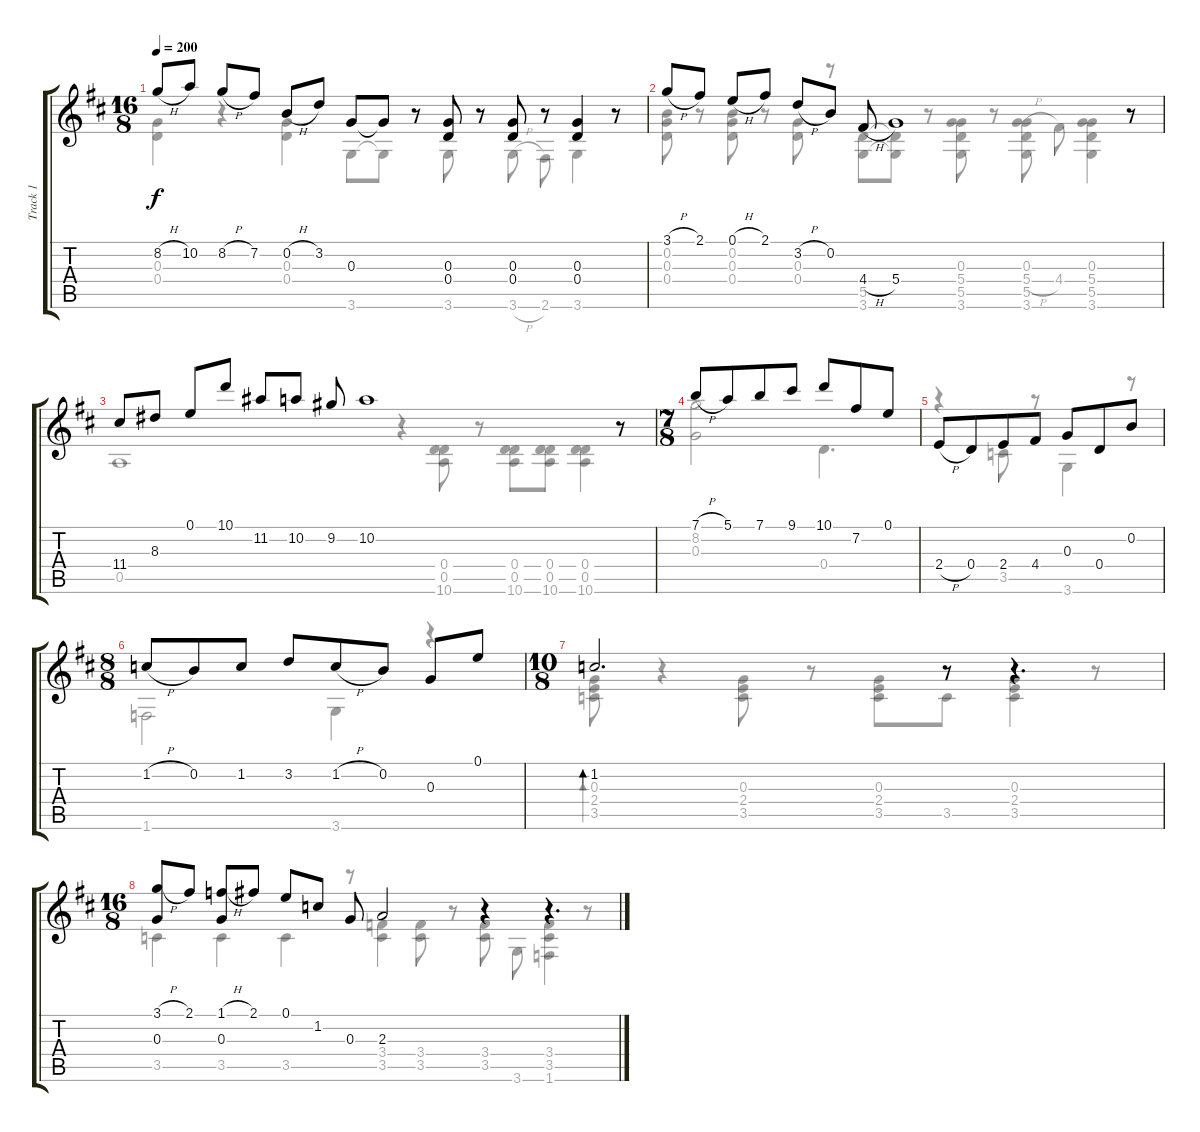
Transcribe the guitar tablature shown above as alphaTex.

\track ("Track 1" "Track 1") {instrument acousticguitarnylon}
\staff {score tabs}
\tuning (E4 B3 G3 D3 A2 E2) {hide}
\voice
\ts (16 8)
\tempo 200
\clef g2
\ks d
8.2{h}.8{dy f} 10.2.8 8.2{h}.8 7.2.8 0.2{h}.8 3.2.8 0.3.8 0.3{t}.8 r.8 (0.3 0.4).8 r.8 (0.3 0.4).8 r.8 (0.3 0.4).4 r.8 |
3.1{h}.8 2.1.8 0.1{h}.8 2.1.8 3.2{h}.8 0.2.8 4.4{h}.8 5.4.1 r.8 |
11.4.8 8.3.8 0.1.8 10.1.8 11.2.8 10.2.8 9.2.8 10.2.1 r.8 |
\ts (7 8)
7.1{h}.8 5.1.8 7.1.8 9.1.8 10.1.8 7.2.8 0.1.8 |
2.4{h}.8 0.4.8 2.4.8 4.4.8 0.3.8 0.4.8 0.2.8 |
\ts (8 8)
1.2{h}.8 0.2.8 1.2.8 3.2.8 1.2{h}.8 0.2.8 0.3.8 0.1.8 |
\ts (10 8)
1.2.2{d bd 120} r.8 r.4{d} |
\ts (16 8)
(3.1{h} 0.3).8 2.1.8 (1.1{h} 0.3).8 2.1.8 0.1.8 1.2.8 0.3.8 2.3.2 r.4 r.4{d}
\voice
\clef g2
\ottava regular
\simile none
\ks d
(0.3 0.4).4{dy f} r.4 (0.3 0.4).4 3.6.8 3.6{t}.8 r.8 3.6.8 r.8 3.6{h}.8 2.6.8 3.6.4 r.8 |
(0.2 0.3 0.4).8 r.8 (0.2 0.3 0.4).8 r.8 (0.3 0.4).8 r.8 (5.5 3.6).8 (5.5{t} 3.6{t}).8 r.8 (0.3 5.4 5.5 3.6).8 r.8 (0.3 5.4{h} 5.5 3.6).8 4.4.8 (0.3 5.4 5.5 3.6).4 r.8 |
0.5.1 r.4 (0.4 0.5 10.6).8 r.8 (0.4 0.5 10.6).8 (0.4 0.5 10.6).8 (0.4 0.5 10.6).4 |
(8.2 0.3).2 0.4.4{d} |
r.4 3.5.8 r.8 3.6.4 r.8 |
1.6.2 3.6.4 r.4 |
(0.3 2.4 3.5).8{bd 120} r.4 (0.3 2.4 3.5).8 r.8 (0.3 2.4 3.5).8 3.5.8 (0.3 2.4 3.5).4 r.8 |
3.5.4 3.5.4 3.5.4 r.8 (3.4 3.5).4 (3.4 3.5).8 r.8 (3.4 3.5).8 3.6.8 (3.4 3.5 1.6).4 r.8
